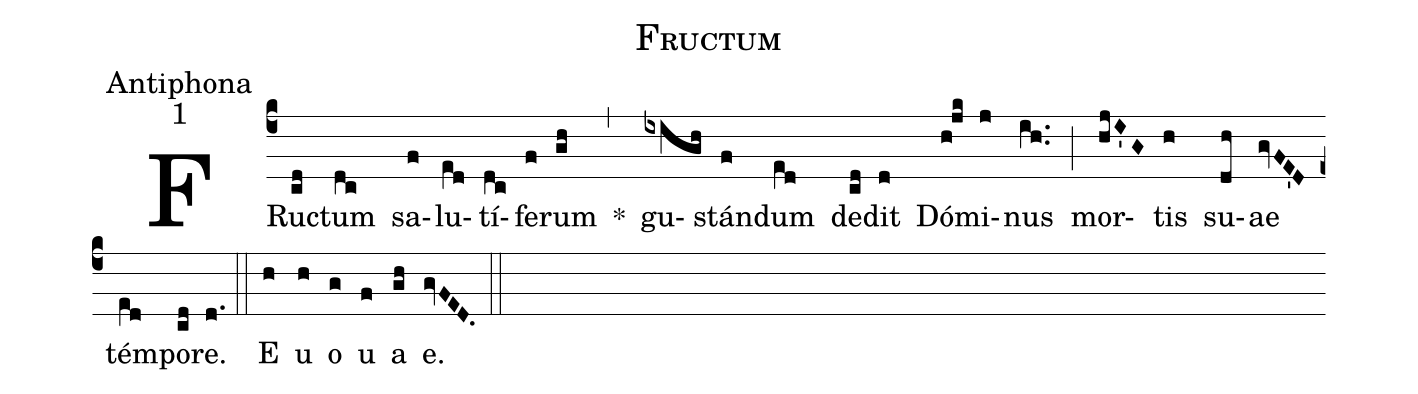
name:Fructum;
office-part:Antiphona;
mode:1;
%%
(c4) FRu(cd)ctum(dc) sa(f)lu(e[ll:1]d)tí(dc)fe(f)rum(gh) *(,) gu(ixigh)stán(f)dum(e[ll:1]d) de(cd)dit(d) Dó(h!jk)mi(j)nus(ih..) (;) mor(hjI'G)tis(h) su(dh)ae(gvFE'D) tém(e[ll:1]d)po(cd)re.(d.) (::) <eu>E(h) u(h) o(g) u(f) a(gh) e.</eu>(gvFED.) (::)
